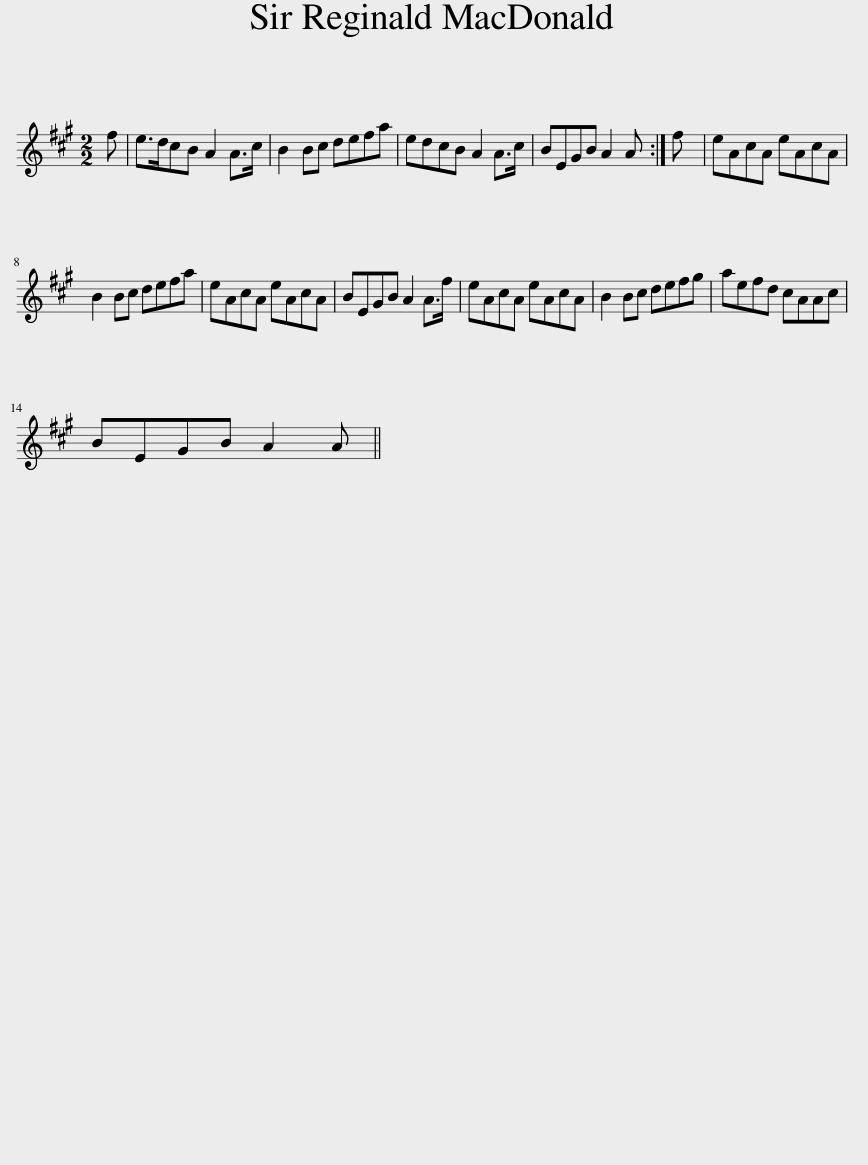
X:1
L:1/8
M:2/2
I:linebreak $
K:A
V:1 treble
V:1
 f | e>dcB A2 A>c | B2 Bc defa | edcB A2 A>c | BEGB A2 A :| %5
 f | eAcA eAcA |$ B2 Bc defa | eAcA eAcA | BEGB A2 A>f | %10
 eAcA eAcA | B2 Bc defg | aefd cAAc |$ BEGB A2 A || %14
